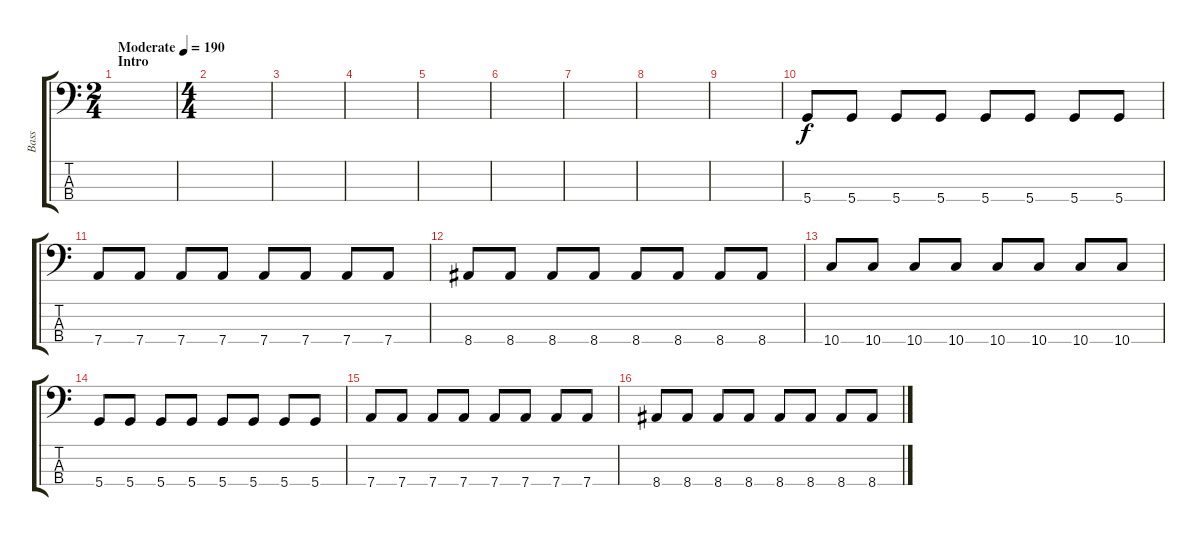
\track ("Bass" "Bass") {instrument electricbassfinger}
\staff {score tabs}
\tuning (G2 D2 A1 D1) {hide}
\ts (2 4)
\section ("" "Intro")
\tempo (190 "Moderate")
\clef f4
\ks c
|
\ts (4 4)
|
|
|
|
|
|
|
|
5.4.8 5.4.8 5.4.8 5.4.8 5.4.8 5.4.8 5.4.8 5.4.8 |
7.4.8 7.4.8 7.4.8 7.4.8 7.4.8 7.4.8 7.4.8 7.4.8 |
8.4.8 8.4.8 8.4.8 8.4.8 8.4.8 8.4.8 8.4.8 8.4.8 |
10.4.8 10.4.8 10.4.8 10.4.8 10.4.8 10.4.8 10.4.8 10.4.8 |
5.4.8 5.4.8 5.4.8 5.4.8 5.4.8 5.4.8 5.4.8 5.4.8 |
7.4.8 7.4.8 7.4.8 7.4.8 7.4.8 7.4.8 7.4.8 7.4.8 |
8.4.8 8.4.8 8.4.8 8.4.8 8.4.8 8.4.8 8.4.8 8.4.8
